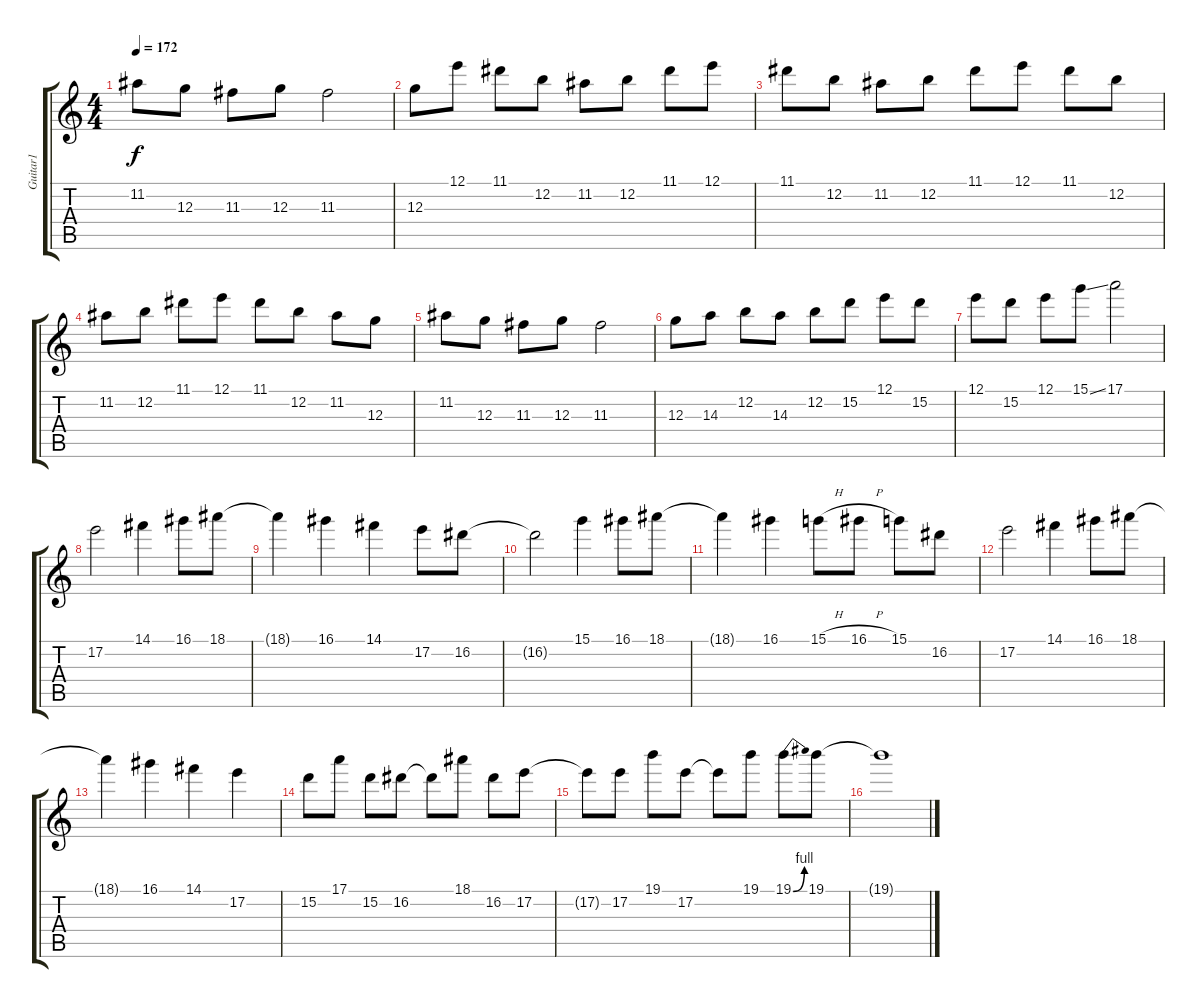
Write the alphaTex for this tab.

\track ("Guitar1" "Guitar1") {instrument electricguitarmuted}
\staff {score tabs}
\tuning (E4 B3 G3 D3 A2 E2) {hide}
\ts (4 4)
\tempo 172
\clef g2
\ks c
11.2.8{dy f} 12.3.8 11.3.8 12.3.8 11.3.2 |
12.3.8 12.1.8 11.1.8 12.2.8 11.2.8 12.2.8 11.1.8 12.1.8 |
11.1.8 12.2.8 11.2.8 12.2.8 11.1.8 12.1.8 11.1.8 12.2.8 |
11.2.8 12.2.8 11.1.8 12.1.8 11.1.8 12.2.8 11.2.8 12.3.8 |
11.2.8 12.3.8 11.3.8 12.3.8 11.3.2 |
12.3.8 14.3.8 12.2.8 14.3.8 12.2.8 15.2.8 12.1.8 15.2.8 |
12.1.8 15.2.8 12.1.8 15.1{ss}.8 17.1.2 |
17.2.2 14.1.4 16.1.8 18.1.8 |
18.1{t}.4 16.1.4 14.1.4 17.2.8 16.2.8 |
16.2{t}.2 15.1.4 16.1.8 18.1.8 |
18.1{t}.4 16.1.4 15.1{h}.8 16.1{h}.8 15.1.8 16.2.8 |
17.2.2 14.1.4 16.1.8 18.1.8 |
18.1{t}.4 16.1.4 14.1.4 17.2.4 |
15.2.8 17.1.8 15.2.8 16.2.8 16.2{t}.8 18.1.8 16.2.8 17.2.8 |
17.2{t}.8 17.2.8 19.1.8 17.2.8 17.2{t}.8 19.1.8 19.1{be (bend 0 0 60 4)}.8 19.1.8 |
19.1{t}.1
